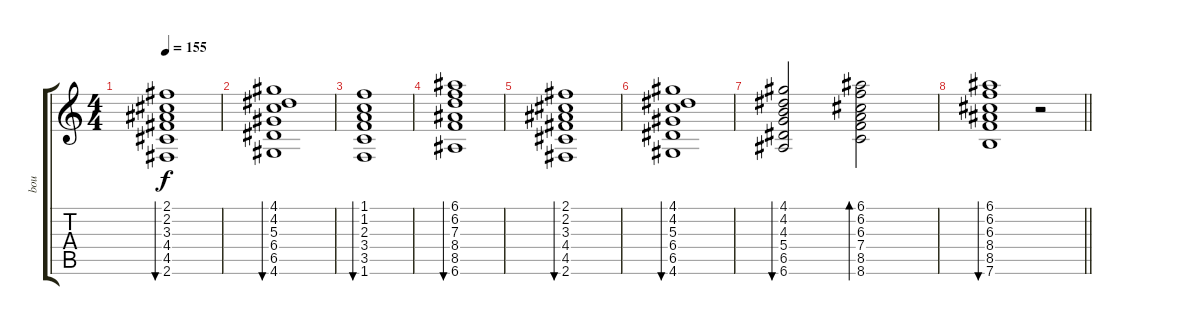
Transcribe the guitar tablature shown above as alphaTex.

\track ("bou" "bou") {instrument distortionguitar}
\staff {score tabs}
\tuning (E4 B3 G3 D3 A2 E2) {hide}
\ts (4 4)
\tempo 155
\clef g2
\ks c
(2.1 2.2 3.3 4.4 4.5 2.6).1{bu 60 dy f} |
(4.1 4.2 5.3 6.4 6.5 4.6).1{bu 60} |
(1.1 1.2 2.3 3.4 3.5 1.6).1{bu 60} |
(6.1 6.2 7.3 8.4 8.5 6.6).1{bu 60} |
(2.1 2.2 3.3 4.4 4.5 2.6).1{bu 60} |
(4.1 4.2 5.3 6.4 6.5 4.6).1{bu 60} |
(4.1 4.2 4.3 5.4 6.5 6.6).2{bu 60} (6.1 6.2 6.3 7.4 8.5 8.6).2{bd 60} |
\barLineRight lightlight
(6.1 6.2 6.3 8.4 8.5 7.6).1{bu 60} r.2
